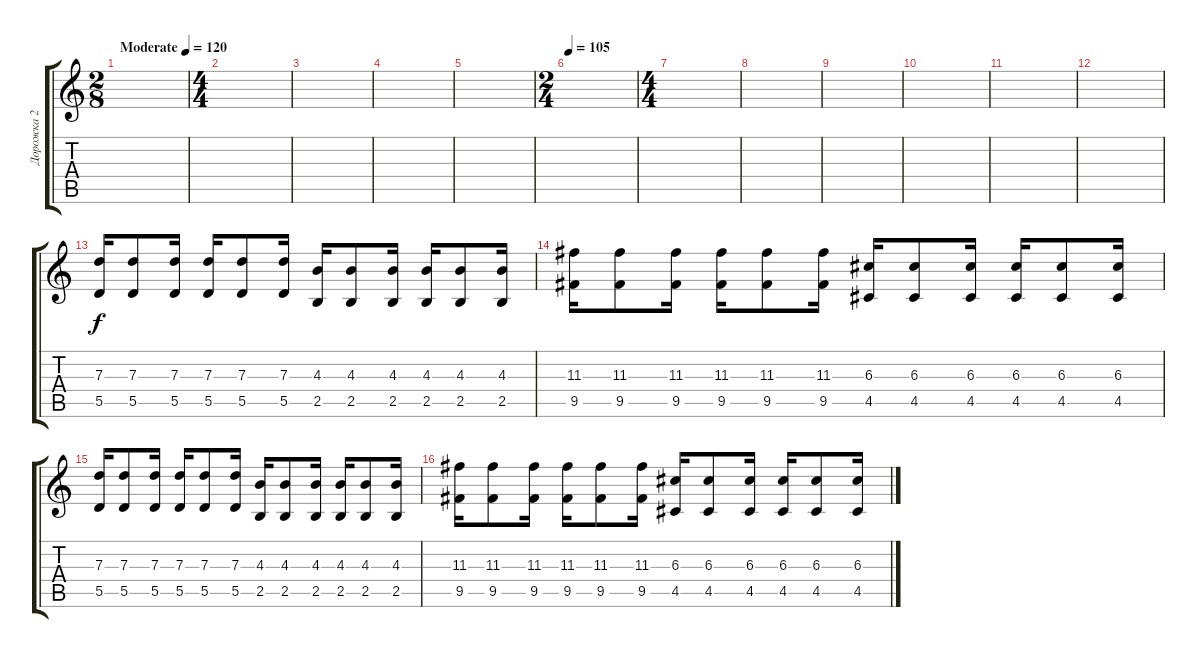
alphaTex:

\track ("Дорожка 2" "Дорожка 2") {instrument overdrivenguitar}
\staff {score tabs}
\tuning (E4 B3 G3 D3 A2 E2) {hide}
\ts (2 8)
\tempo (120 "Moderate")
\tempo 90
\tempo (120 "Moderate")
\clef g2
\ks c
|
\ts (4 4)
|
|
|
|
\ts (2 4)
\tempo 105
|
\ts (4 4)
|
|
|
|
|
|
(7.3 5.5).16 (7.3 5.5).8 (7.3 5.5).16 (7.3 5.5).16 (7.3 5.5).8 (7.3 5.5).16 (4.3 2.5).16 (4.3 2.5).8 (4.3 2.5).16 (4.3 2.5).16 (4.3 2.5).8 (4.3 2.5).16 |
(11.3 9.5).16 (11.3 9.5).8 (11.3 9.5).16 (11.3 9.5).16 (11.3 9.5).8 (11.3 9.5).16 (6.3 4.5).16 (6.3 4.5).8 (6.3 4.5).16 (6.3 4.5).16 (6.3 4.5).8 (6.3 4.5).16 |
(7.3 5.5).16 (7.3 5.5).8 (7.3 5.5).16 (7.3 5.5).16 (7.3 5.5).8 (7.3 5.5).16 (4.3 2.5).16 (4.3 2.5).8 (4.3 2.5).16 (4.3 2.5).16 (4.3 2.5).8 (4.3 2.5).16 |
(11.3 9.5).16 (11.3 9.5).8 (11.3 9.5).16 (11.3 9.5).16 (11.3 9.5).8 (11.3 9.5).16 (6.3 4.5).16 (6.3 4.5).8 (6.3 4.5).16 (6.3 4.5).16 (6.3 4.5).8 (6.3 4.5).16
